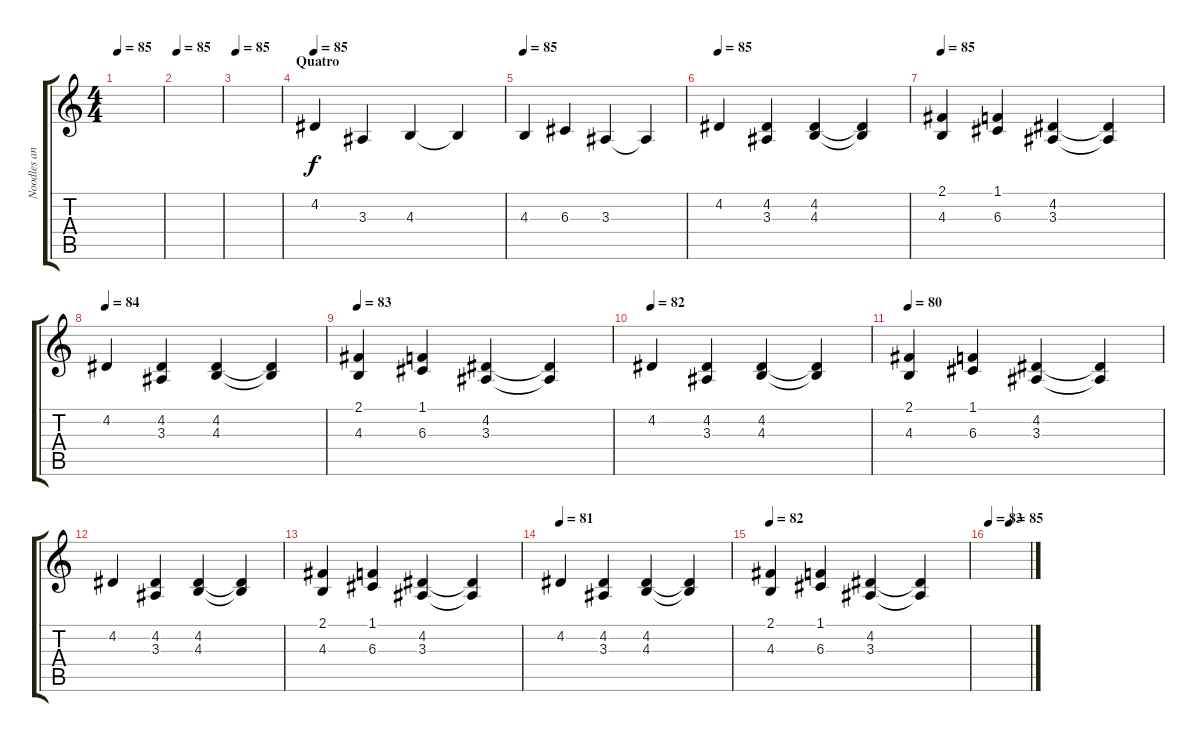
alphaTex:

\track ("Noodles and Greg.K (Backvocals)" "Noodles an") {instrument englishhorn}
\staff {score tabs}
\tuning (E4 B3 G3 D3 A2 E2) {hide}
\ts (4 4)
\tempo 85
\clef g2
\ks c
|
\tempo 85
|
\tempo 85
|
\section ("" "Quatro")
\tempo 85
4.2.4{volume 16} 3.3.4 4.3.4 4.3{t}.4 |
\tempo 85
4.3.4 6.3.4 3.3.4 3.3{t}.4 |
\tempo 85
4.2.4{volume 16} (4.2 3.3).4 (4.2 4.3).4 (4.2{t} 4.3{t}).4 |
\tempo 85
(2.1 4.3).4 (1.1 6.3).4 (4.2 3.3).4 (4.2{t} 3.3{t}).4 |
\tempo 84
4.2.4{volume 16} (4.2 3.3).4 (4.2 4.3).4 (4.2{t} 4.3{t}).4 |
\tempo 83
(2.1 4.3).4 (1.1 6.3).4 (4.2 3.3).4 (4.2{t} 3.3{t}).4 |
\tempo 82
4.2.4{volume 16} (4.2 3.3).4 (4.2 4.3).4 (4.2{t} 4.3{t}).4 |
\tempo 80
(2.1 4.3).4 (1.1 6.3).4 (4.2 3.3).4 (4.2{t} 3.3{t}).4 |
4.2.4{volume 16} (4.2 3.3).4 (4.2 4.3).4 (4.2{t} 4.3{t}).4 |
(2.1 4.3).4 (1.1 6.3).4 (4.2 3.3).4 (4.2{t} 3.3{t}).4 |
\tempo 81
4.2.4{volume 16} (4.2 3.3).4 (4.2 4.3).4 (4.2{t} 4.3{t}).4 |
\tempo 82
(2.1 4.3).4 (1.1 6.3).4 (4.2 3.3).4 (4.2{t} 3.3{t}).4 |
\tempo 83
\tempo (85 0.5)
